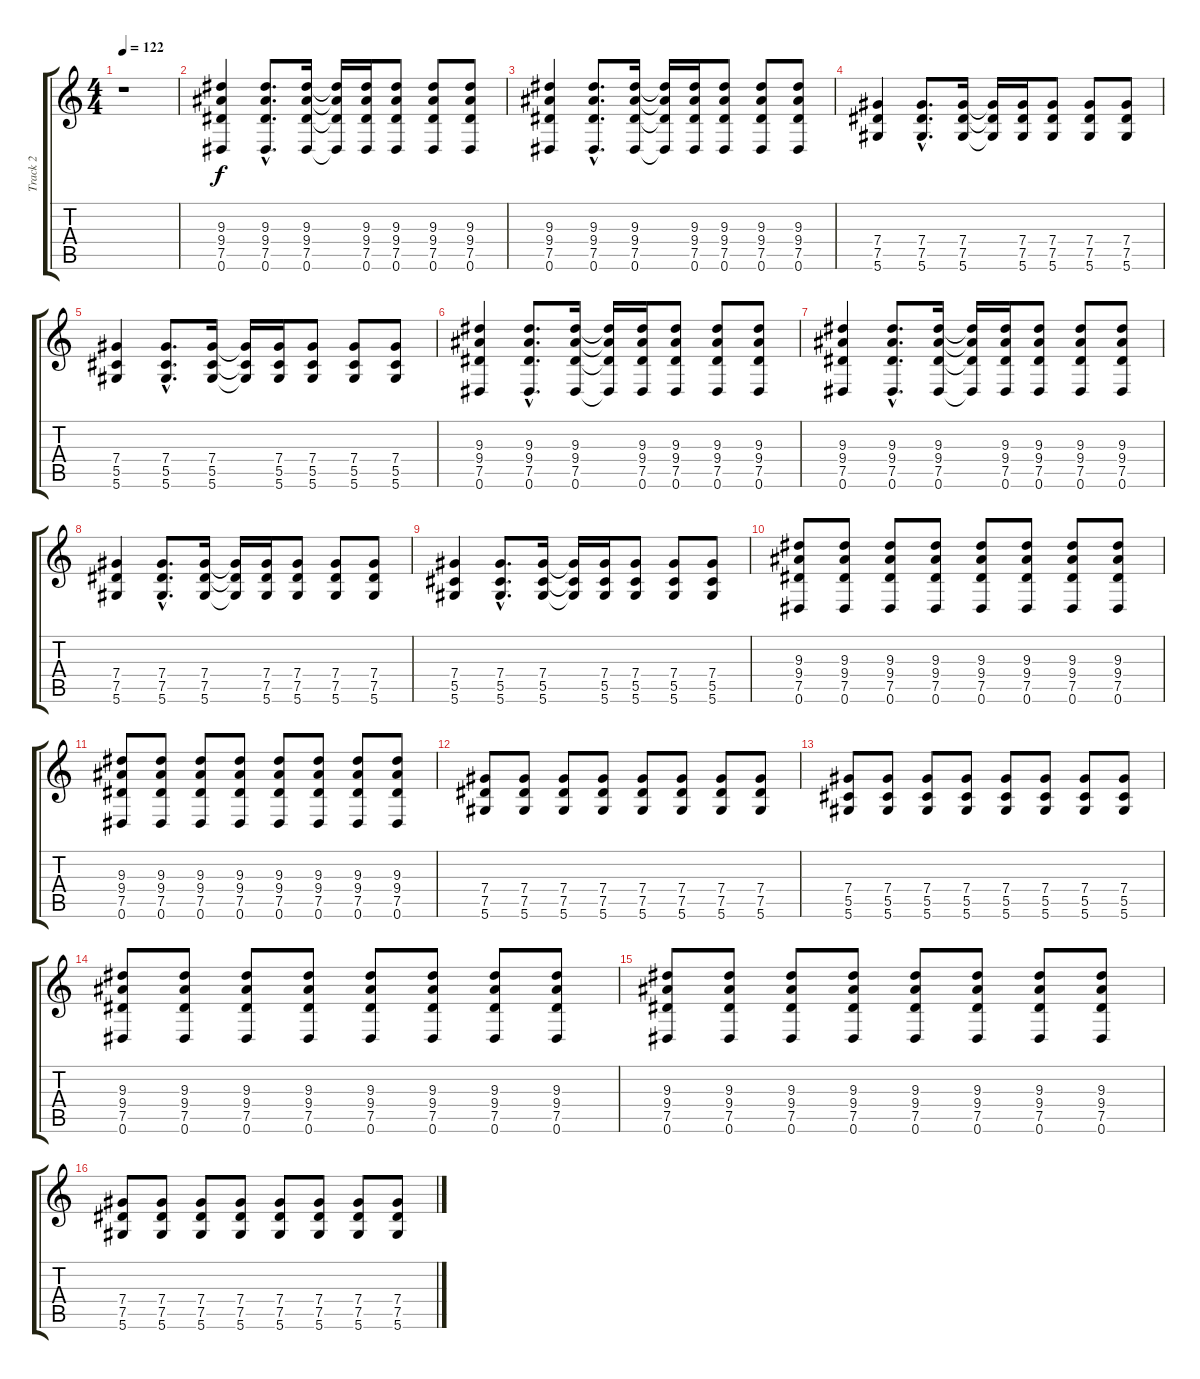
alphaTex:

\track ("Track 2" "Track 2") {instrument distortionguitar}
\staff {score tabs}
\tuning (Eb4 Bb3 Gb3 Db3 Ab2 Eb2) {hide}
\ts (4 4)
\tempo 122
\clef g2
\ks c
r.1{dy f} |
(9.3 9.4 7.5 0.6).4 (9.3{hac} 9.4{hac} 7.5{hac} 0.6{hac}).8{d} (9.3 9.4 7.5 0.6).16 (9.3{t} 9.4{t} 7.5{t} 0.6{t}).16 (9.3 9.4 7.5 0.6).16 (9.3 9.4 7.5 0.6).8 (9.3 9.4 7.5 0.6).8 (9.3 9.4 7.5 0.6).8 |
(9.3 9.4 7.5 0.6).4 (9.3{hac} 9.4{hac} 7.5{hac} 0.6{hac}).8{d} (9.3 9.4 7.5 0.6).16 (9.3{t} 9.4{t} 7.5{t} 0.6{t}).16 (9.3 9.4 7.5 0.6).16 (9.3 9.4 7.5 0.6).8 (9.3 9.4 7.5 0.6).8 (9.3 9.4 7.5 0.6).8 |
(7.4 7.5 5.6).4 (7.4{hac} 7.5{hac} 5.6{hac}).8{d} (7.4 7.5 5.6).16 (7.4{t} 7.5{t} 5.6{t}).16 (7.4 7.5 5.6).16 (7.4 7.5 5.6).8 (7.4 7.5 5.6).8 (7.4 7.5 5.6).8 |
(7.4 5.5 5.6).4 (7.4{hac} 5.5{hac} 5.6{hac}).8{d} (7.4 5.5 5.6).16 (7.4{t} 5.5{t} 5.6{t}).16 (7.4 5.5 5.6).16 (7.4 5.5 5.6).8 (7.4 5.5 5.6).8 (7.4 5.5 5.6).8 |
(9.3 9.4 7.5 0.6).4 (9.3{hac} 9.4{hac} 7.5{hac} 0.6{hac}).8{d} (9.3 9.4 7.5 0.6).16 (9.3{t} 9.4{t} 7.5{t} 0.6{t}).16 (9.3 9.4 7.5 0.6).16 (9.3 9.4 7.5 0.6).8 (9.3 9.4 7.5 0.6).8 (9.3 9.4 7.5 0.6).8 |
(9.3 9.4 7.5 0.6).4 (9.3{hac} 9.4{hac} 7.5{hac} 0.6{hac}).8{d} (9.3 9.4 7.5 0.6).16 (9.3{t} 9.4{t} 7.5{t} 0.6{t}).16 (9.3 9.4 7.5 0.6).16 (9.3 9.4 7.5 0.6).8 (9.3 9.4 7.5 0.6).8 (9.3 9.4 7.5 0.6).8 |
(7.4 7.5 5.6).4 (7.4{hac} 7.5{hac} 5.6{hac}).8{d} (7.4 7.5 5.6).16 (7.4{t} 7.5{t} 5.6{t}).16 (7.4 7.5 5.6).16 (7.4 7.5 5.6).8 (7.4 7.5 5.6).8 (7.4 7.5 5.6).8 |
(7.4 5.5 5.6).4 (7.4{hac} 5.5{hac} 5.6{hac}).8{d} (7.4 5.5 5.6).16 (7.4{t} 5.5{t} 5.6{t}).16 (7.4 5.5 5.6).16 (7.4 5.5 5.6).8 (7.4 5.5 5.6).8 (7.4 5.5 5.6).8 |
(9.3 9.4 7.5 0.6).8 (9.3 9.4 7.5 0.6).8 (9.3 9.4 7.5 0.6).8 (9.3 9.4 7.5 0.6).8 (9.3 9.4 7.5 0.6).8 (9.3 9.4 7.5 0.6).8 (9.3 9.4 7.5 0.6).8 (9.3 9.4 7.5 0.6).8 |
(9.3 9.4 7.5 0.6).8 (9.3 9.4 7.5 0.6).8 (9.3 9.4 7.5 0.6).8 (9.3 9.4 7.5 0.6).8 (9.3 9.4 7.5 0.6).8 (9.3 9.4 7.5 0.6).8 (9.3 9.4 7.5 0.6).8 (9.3 9.4 7.5 0.6).8 |
(7.4 7.5 5.6).8 (7.4 7.5 5.6).8 (7.4 7.5 5.6).8 (7.4 7.5 5.6).8 (7.4 7.5 5.6).8 (7.4 7.5 5.6).8 (7.4 7.5 5.6).8 (7.4 7.5 5.6).8 |
(7.4 5.5 5.6).8 (7.4 5.5 5.6).8 (7.4 5.5 5.6).8 (7.4 5.5 5.6).8 (7.4 5.5 5.6).8 (7.4 5.5 5.6).8 (7.4 5.5 5.6).8 (7.4 5.5 5.6).8 |
(9.3 9.4 7.5 0.6).8 (9.3 9.4 7.5 0.6).8 (9.3 9.4 7.5 0.6).8 (9.3 9.4 7.5 0.6).8 (9.3 9.4 7.5 0.6).8 (9.3 9.4 7.5 0.6).8 (9.3 9.4 7.5 0.6).8 (9.3 9.4 7.5 0.6).8 |
(9.3 9.4 7.5 0.6).8 (9.3 9.4 7.5 0.6).8 (9.3 9.4 7.5 0.6).8 (9.3 9.4 7.5 0.6).8 (9.3 9.4 7.5 0.6).8 (9.3 9.4 7.5 0.6).8 (9.3 9.4 7.5 0.6).8 (9.3 9.4 7.5 0.6).8 |
(7.4 7.5 5.6).8 (7.4 7.5 5.6).8 (7.4 7.5 5.6).8 (7.4 7.5 5.6).8 (7.4 7.5 5.6).8 (7.4 7.5 5.6).8 (7.4 7.5 5.6).8 (7.4 7.5 5.6).8
